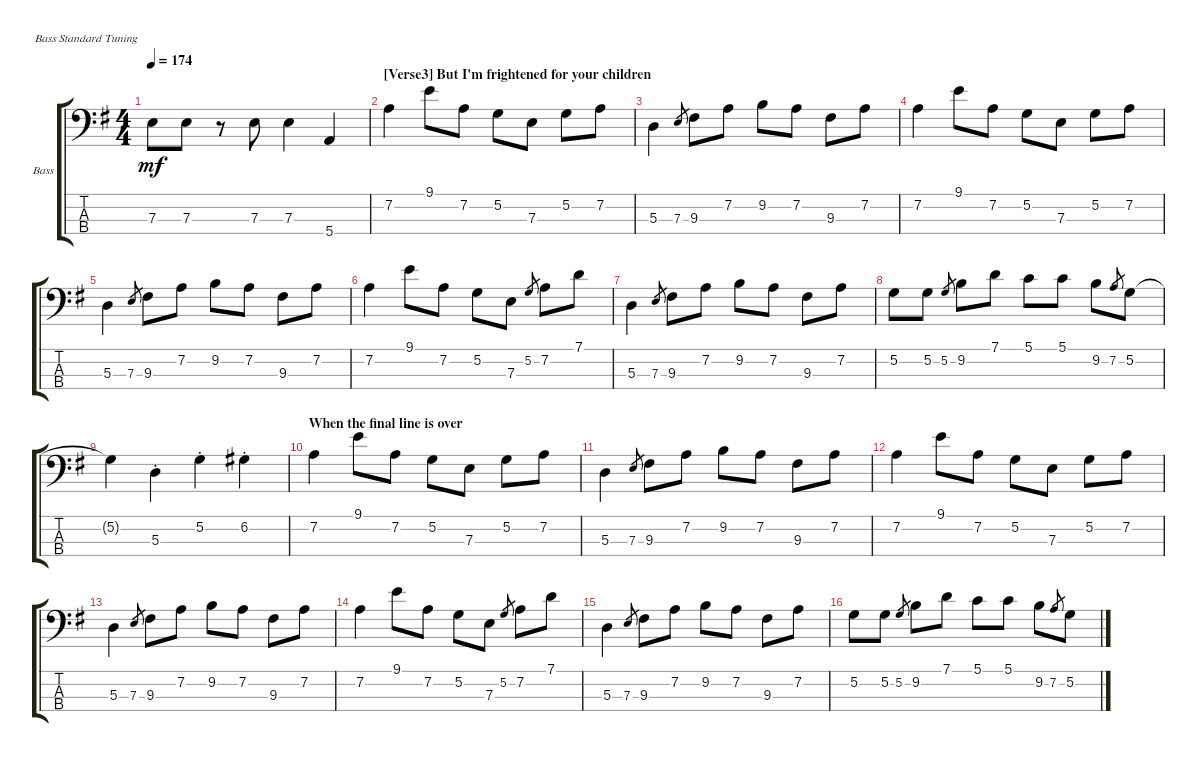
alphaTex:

\bracketExtendMode groupsimilarinstruments
\firstSystemTrackNameOrientation horizontal
\otherSystemsTrackNameOrientation horizontal
\track ("Electric Bass" "Bass") {instrument electricbassfinger}
\staff {score tabs}
\tuning (G2 D2 A1 E1)
\ts (4 4)
\tempo 174
\clef f4
\ks eminor
7.3.8{dy mf} 7.3.8 r.8 7.3.8 7.3.4 5.4.4 |
\section ("" "[Verse3] But I'm frightened for your children")
7.2.4 9.1.8 7.2.8 5.2.8 7.3.8 5.2.8 7.2.8 |
5.3.4 7.3.8{gr} 9.3.8 7.2.8 9.2.8 7.2.8 9.3.8 7.2.8 |
7.2.4 9.1.8 7.2.8 5.2.8 7.3.8 5.2.8 7.2.8 |
5.3.4 7.3.8{gr} 9.3.8 7.2.8 9.2.8 7.2.8 9.3.8 7.2.8 |
7.2.4 9.1.8 7.2.8 5.2.8 7.3.8 5.2.8{gr} 7.2.8 7.1.8 |
5.3.4 7.3.8{gr} 9.3.8 7.2.8 9.2.8 7.2.8 9.3.8 7.2.8 |
5.2.8 5.2.8 5.2.8{gr} 9.2.8 7.1.8 5.1.8 5.1.8 9.2.8 7.2.8{gr} 5.2.8 |
5.2{t}.4 5.3{st}.4 5.2{st}.4 6.2{st}.4 |
\section ("" "When the final line is over")
7.2.4 9.1.8 7.2.8 5.2.8 7.3.8 5.2.8 7.2.8 |
5.3.4 7.3.8{gr} 9.3.8 7.2.8 9.2.8 7.2.8 9.3.8 7.2.8 |
7.2.4 9.1.8 7.2.8 5.2.8 7.3.8 5.2.8 7.2.8 |
5.3.4 7.3.8{gr} 9.3.8 7.2.8 9.2.8 7.2.8 9.3.8 7.2.8 |
7.2.4 9.1.8 7.2.8 5.2.8 7.3.8 5.2.8{gr} 7.2.8 7.1.8 |
5.3.4 7.3.8{gr} 9.3.8 7.2.8 9.2.8 7.2.8 9.3.8 7.2.8 |
5.2.8 5.2.8 5.2.8{gr} 9.2.8 7.1.8 5.1.8 5.1.8 9.2.8 7.2.8{gr} 5.2.8
